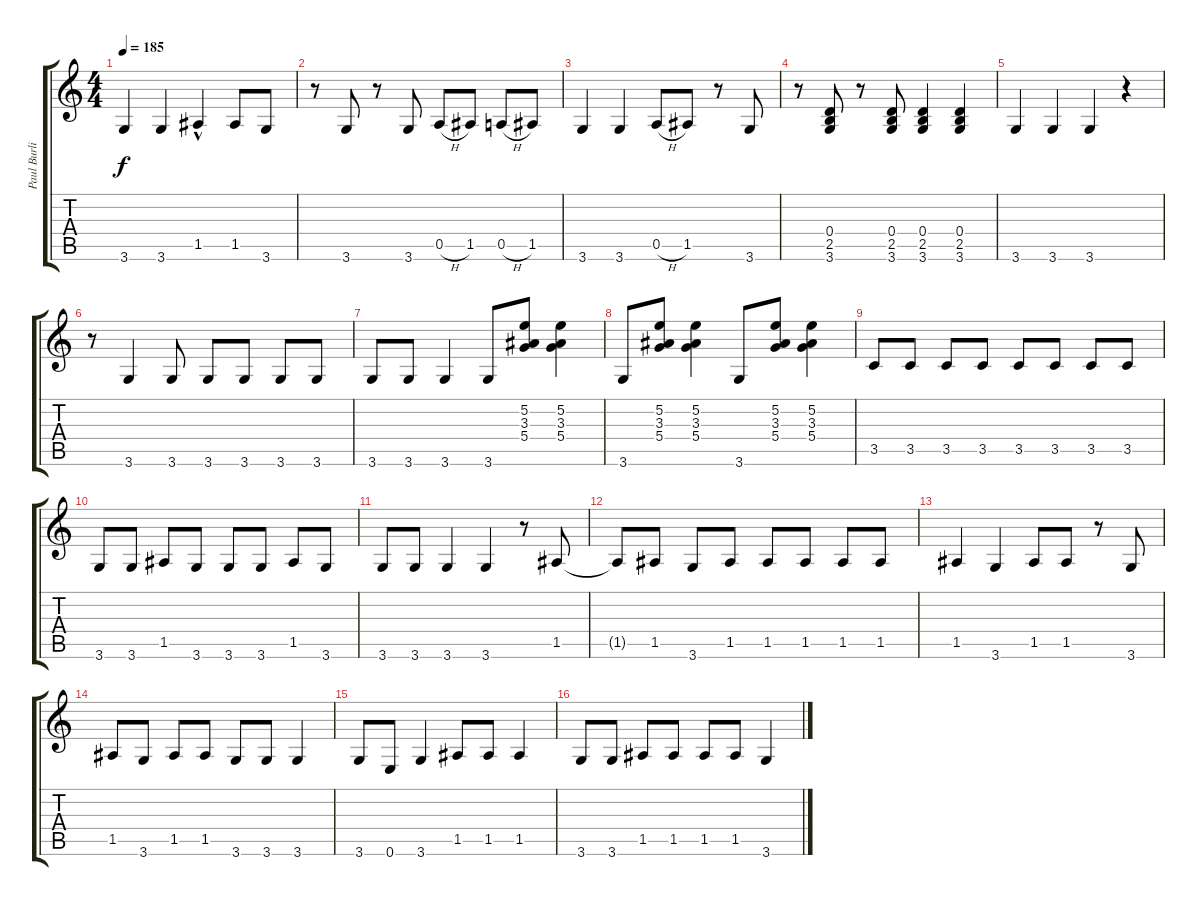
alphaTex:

\track ("Paul Burlison" "Paul Burli") {instrument overdrivenguitar}
\staff {score tabs}
\tuning (E4 B3 G3 D3 A2 E2) {hide}
\ts (4 4)
\tempo 185
\clef g2
\ks c
3.6.4{dy f instrument overdrivenguitar} 3.6.4 1.5{hac}.4 1.5.8 3.6.8 |
r.8 3.6.8 r.8 3.6.8 0.5{h}.8 1.5.8 0.5{h}.8 1.5.8 |
3.6.4 3.6.4 0.5{h}.8 1.5.8 r.8 3.6.8 |
r.8 (0.4 2.5 3.6).8 r.8 (0.4 2.5 3.6).8 (0.4 2.5 3.6).4 (0.4 2.5 3.6).4 |
3.6.4 3.6.4 3.6.4 r.4 |
r.8 3.6.4 3.6.8 3.6.8 3.6.8 3.6.8 3.6.8 |
3.6.8 3.6.8 3.6.4 3.6.8 (5.2 3.3 5.4).8 (5.2 3.3 5.4).4 |
3.6.8 (5.2 3.3 5.4).8 (5.2 3.3 5.4).4 3.6.8 (5.2 3.3 5.4).8 (5.2 3.3 5.4).4 |
3.5.8 3.5.8 3.5.8 3.5.8 3.5.8 3.5.8 3.5.8 3.5.8 |
3.6.8 3.6.8 1.5.8 3.6.8 3.6.8 3.6.8 1.5.8 3.6.8 |
3.6.8 3.6.8 3.6.4 3.6.4 r.8 1.5.8 |
1.5{t}.8 1.5.8 3.6.8 1.5.8 1.5.8 1.5.8 1.5.8 1.5.8 |
1.5.4 3.6.4 1.5.8 1.5.8 r.8 3.6.8 |
1.5.8 3.6.8 1.5.8 1.5.8 3.6.8 3.6.8 3.6.4 |
3.6.8 0.6.8 3.6.4 1.5.8 1.5.8 1.5.4 |
3.6.8 3.6.8 1.5.8 1.5.8 1.5.8 1.5.8 3.6.4
